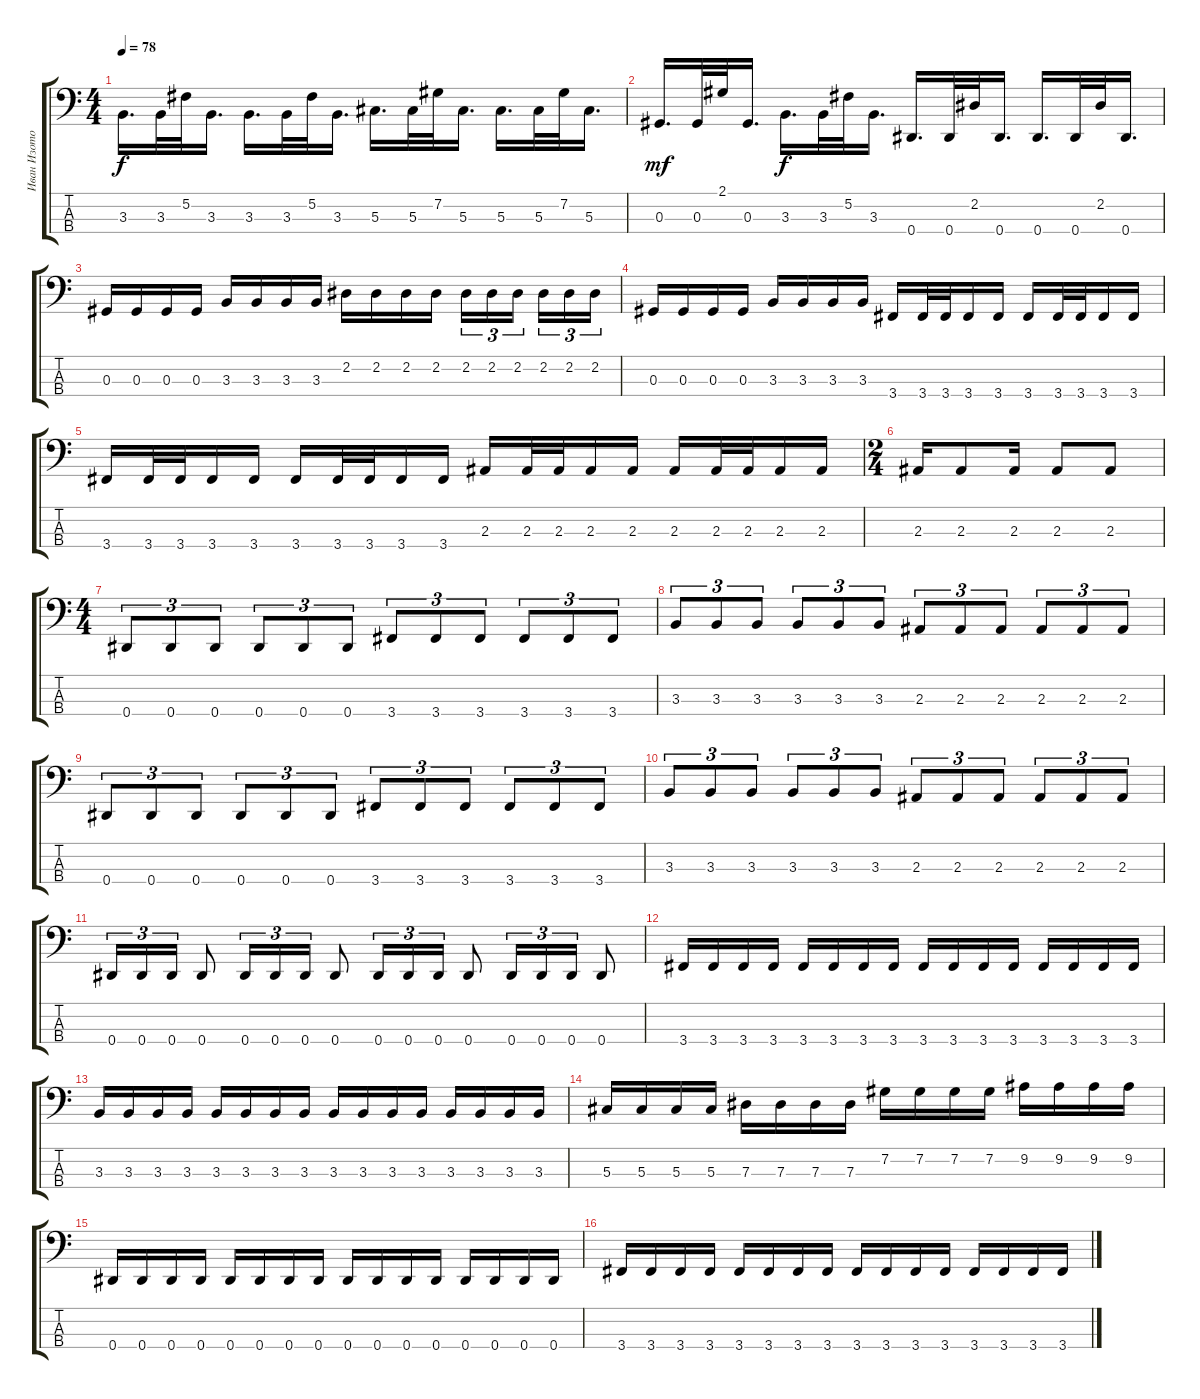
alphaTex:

\track ("Иван Изотов" "Иван Изото") {instrument electricbasspick}
\staff {score tabs}
\tuning (Gb2 Db2 Ab1 Eb1) {hide}
\ts (4 4)
\tempo 78
\clef f4
\ks c
3.3.16{d dy f} 3.3.32 5.2.32 3.3.16{d} 3.3.16{d} 3.3.32 5.2.32 3.3.16{d} 5.3.16{d} 5.3.32 7.2.32 5.3.16{d} 5.3.16{d} 5.3.32 7.2.32 5.3.16{d} |
0.3.16{d dy mf} 0.3.32 2.1.32 0.3.16{d} 3.3.16{d dy f} 3.3.32 5.2.32 3.3.16{d} 0.4.16{d} 0.4.32 2.2.32 0.4.16{d} 0.4.16{d} 0.4.32 2.2.32 0.4.16{d} |
0.3.16 0.3.16 0.3.16 0.3.16 3.3.16 3.3.16 3.3.16 3.3.16 2.2.16 2.2.16 2.2.16 2.2.16 2.2.16{tu (3 2)} 2.2.16{tu (3 2)} 2.2.16{tu (3 2) beam splitsecondary} 2.2.16{tu (3 2)} 2.2.16{tu (3 2)} 2.2.16{tu (3 2)} |
0.3.16 0.3.16 0.3.16 0.3.16 3.3.16 3.3.16 3.3.16 3.3.16 3.4.16 3.4.32 3.4.32 3.4.16 3.4.16 3.4.16 3.4.32 3.4.32 3.4.16 3.4.16 |
3.4.16 3.4.32 3.4.32 3.4.16 3.4.16 3.4.16 3.4.32 3.4.32 3.4.16 3.4.16 2.3.16 2.3.32 2.3.32 2.3.16 2.3.16 2.3.16 2.3.32 2.3.32 2.3.16 2.3.16 |
\ts (2 4)
2.3.16 2.3.8 2.3.16 2.3.8 2.3.8 |
\ts (4 4)
0.4.8{tu (3 2)} 0.4.8{tu (3 2)} 0.4.8{tu (3 2)} 0.4.8{tu (3 2)} 0.4.8{tu (3 2)} 0.4.8{tu (3 2)} 3.4.8{tu (3 2)} 3.4.8{tu (3 2)} 3.4.8{tu (3 2)} 3.4.8{tu (3 2)} 3.4.8{tu (3 2)} 3.4.8{tu (3 2)} |
3.3.8{tu (3 2)} 3.3.8{tu (3 2)} 3.3.8{tu (3 2)} 3.3.8{tu (3 2)} 3.3.8{tu (3 2)} 3.3.8{tu (3 2)} 2.3.8{tu (3 2)} 2.3.8{tu (3 2)} 2.3.8{tu (3 2)} 2.3.8{tu (3 2)} 2.3.8{tu (3 2)} 2.3.8{tu (3 2)} |
0.4.8{tu (3 2)} 0.4.8{tu (3 2)} 0.4.8{tu (3 2)} 0.4.8{tu (3 2)} 0.4.8{tu (3 2)} 0.4.8{tu (3 2)} 3.4.8{tu (3 2)} 3.4.8{tu (3 2)} 3.4.8{tu (3 2)} 3.4.8{tu (3 2)} 3.4.8{tu (3 2)} 3.4.8{tu (3 2)} |
3.3.8{tu (3 2)} 3.3.8{tu (3 2)} 3.3.8{tu (3 2)} 3.3.8{tu (3 2)} 3.3.8{tu (3 2)} 3.3.8{tu (3 2)} 2.3.8{tu (3 2)} 2.3.8{tu (3 2)} 2.3.8{tu (3 2)} 2.3.8{tu (3 2)} 2.3.8{tu (3 2)} 2.3.8{tu (3 2)} |
0.4.16{tu (3 2)} 0.4.16{tu (3 2)} 0.4.16{tu (3 2)} 0.4.8 0.4.16{tu (3 2)} 0.4.16{tu (3 2)} 0.4.16{tu (3 2)} 0.4.8 0.4.16{tu (3 2)} 0.4.16{tu (3 2)} 0.4.16{tu (3 2)} 0.4.8 0.4.16{tu (3 2)} 0.4.16{tu (3 2)} 0.4.16{tu (3 2)} 0.4.8 |
3.4.16 3.4.16 3.4.16 3.4.16 3.4.16 3.4.16 3.4.16 3.4.16 3.4.16 3.4.16 3.4.16 3.4.16 3.4.16 3.4.16 3.4.16 3.4.16 |
3.3.16 3.3.16 3.3.16 3.3.16 3.3.16 3.3.16 3.3.16 3.3.16 3.3.16 3.3.16 3.3.16 3.3.16 3.3.16 3.3.16 3.3.16 3.3.16 |
5.3.16 5.3.16 5.3.16 5.3.16 7.3.16 7.3.16 7.3.16 7.3.16 7.2.16 7.2.16 7.2.16 7.2.16 9.2.16 9.2.16 9.2.16 9.2.16 |
0.4.16 0.4.16 0.4.16 0.4.16 0.4.16 0.4.16 0.4.16 0.4.16 0.4.16 0.4.16 0.4.16 0.4.16 0.4.16 0.4.16 0.4.16 0.4.16 |
3.4.16 3.4.16 3.4.16 3.4.16 3.4.16 3.4.16 3.4.16 3.4.16 3.4.16 3.4.16 3.4.16 3.4.16 3.4.16 3.4.16 3.4.16 3.4.16
